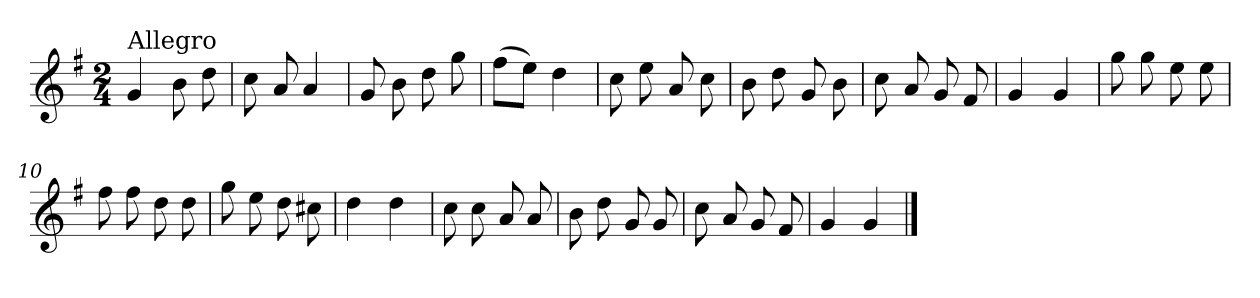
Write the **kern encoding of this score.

**kern
*part1
*staff1
*clefG2
*k[f#]
*G:
*M2/4
=1
!LO:TX:a:t=Allegro
4g/
8b\
8dd\
=2
8cc\
8a/
4a/
=3
8g/
8b\
8dd\
8gg\
=4
(>8ff#\L
8ee\J)
4dd\
=5
8cc\
8ee\
8a/
8cc\
=6
8b\
8dd\
8g/
8b\
=7
8cc\
8a/
8g/
8f#/
=8
4g/
4g/
!!LO:LB:g=z
=9
8gg\
8gg\
8ee\
8ee\
=10
8ff#\
8ff#\
8dd\
8dd\
=11
8gg\
8ee\
8dd\
8cc#X\
=12
4dd\
4dd\
=13
8cc\
8cc\
8a/
8a/
=14
8b\
8dd\
8g/
8g/
=15
8cc\
8a/
8g/
8f#/
=16
4g/
4g/
==
*-
